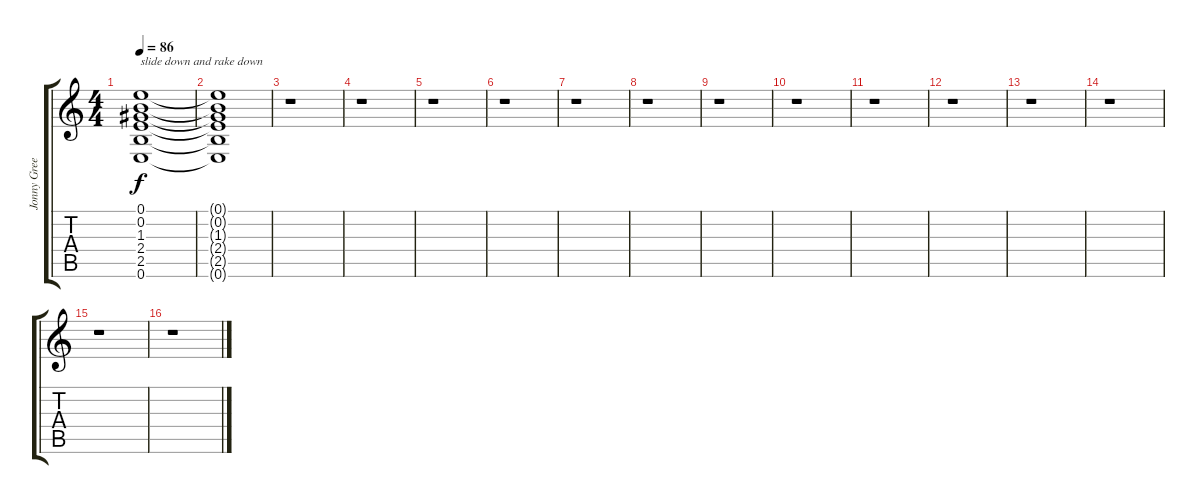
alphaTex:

\track ("Jonny Greenwood" "Jonny Gree") {instrument overdrivenguitar}
\staff {score tabs}
\tuning (E4 B3 G3 D3 A2 E2) {hide}
\ts (4 4)
\tempo 86
\clef g2
\ks c
(0.1 0.2 1.3 2.4 2.5 0.6).1{txt "slide down and rake down" dy f} |
(0.1{t} 0.2{t} 1.3{t} 2.4{t} 2.5{t} 0.6{t}).1 |
r.1 |
r.1 |
r.1 |
r.1 |
r.1 |
r.1 |
r.1 |
r.1 |
r.1 |
r.1 |
r.1 |
r.1 |
r.1 |
r.1
